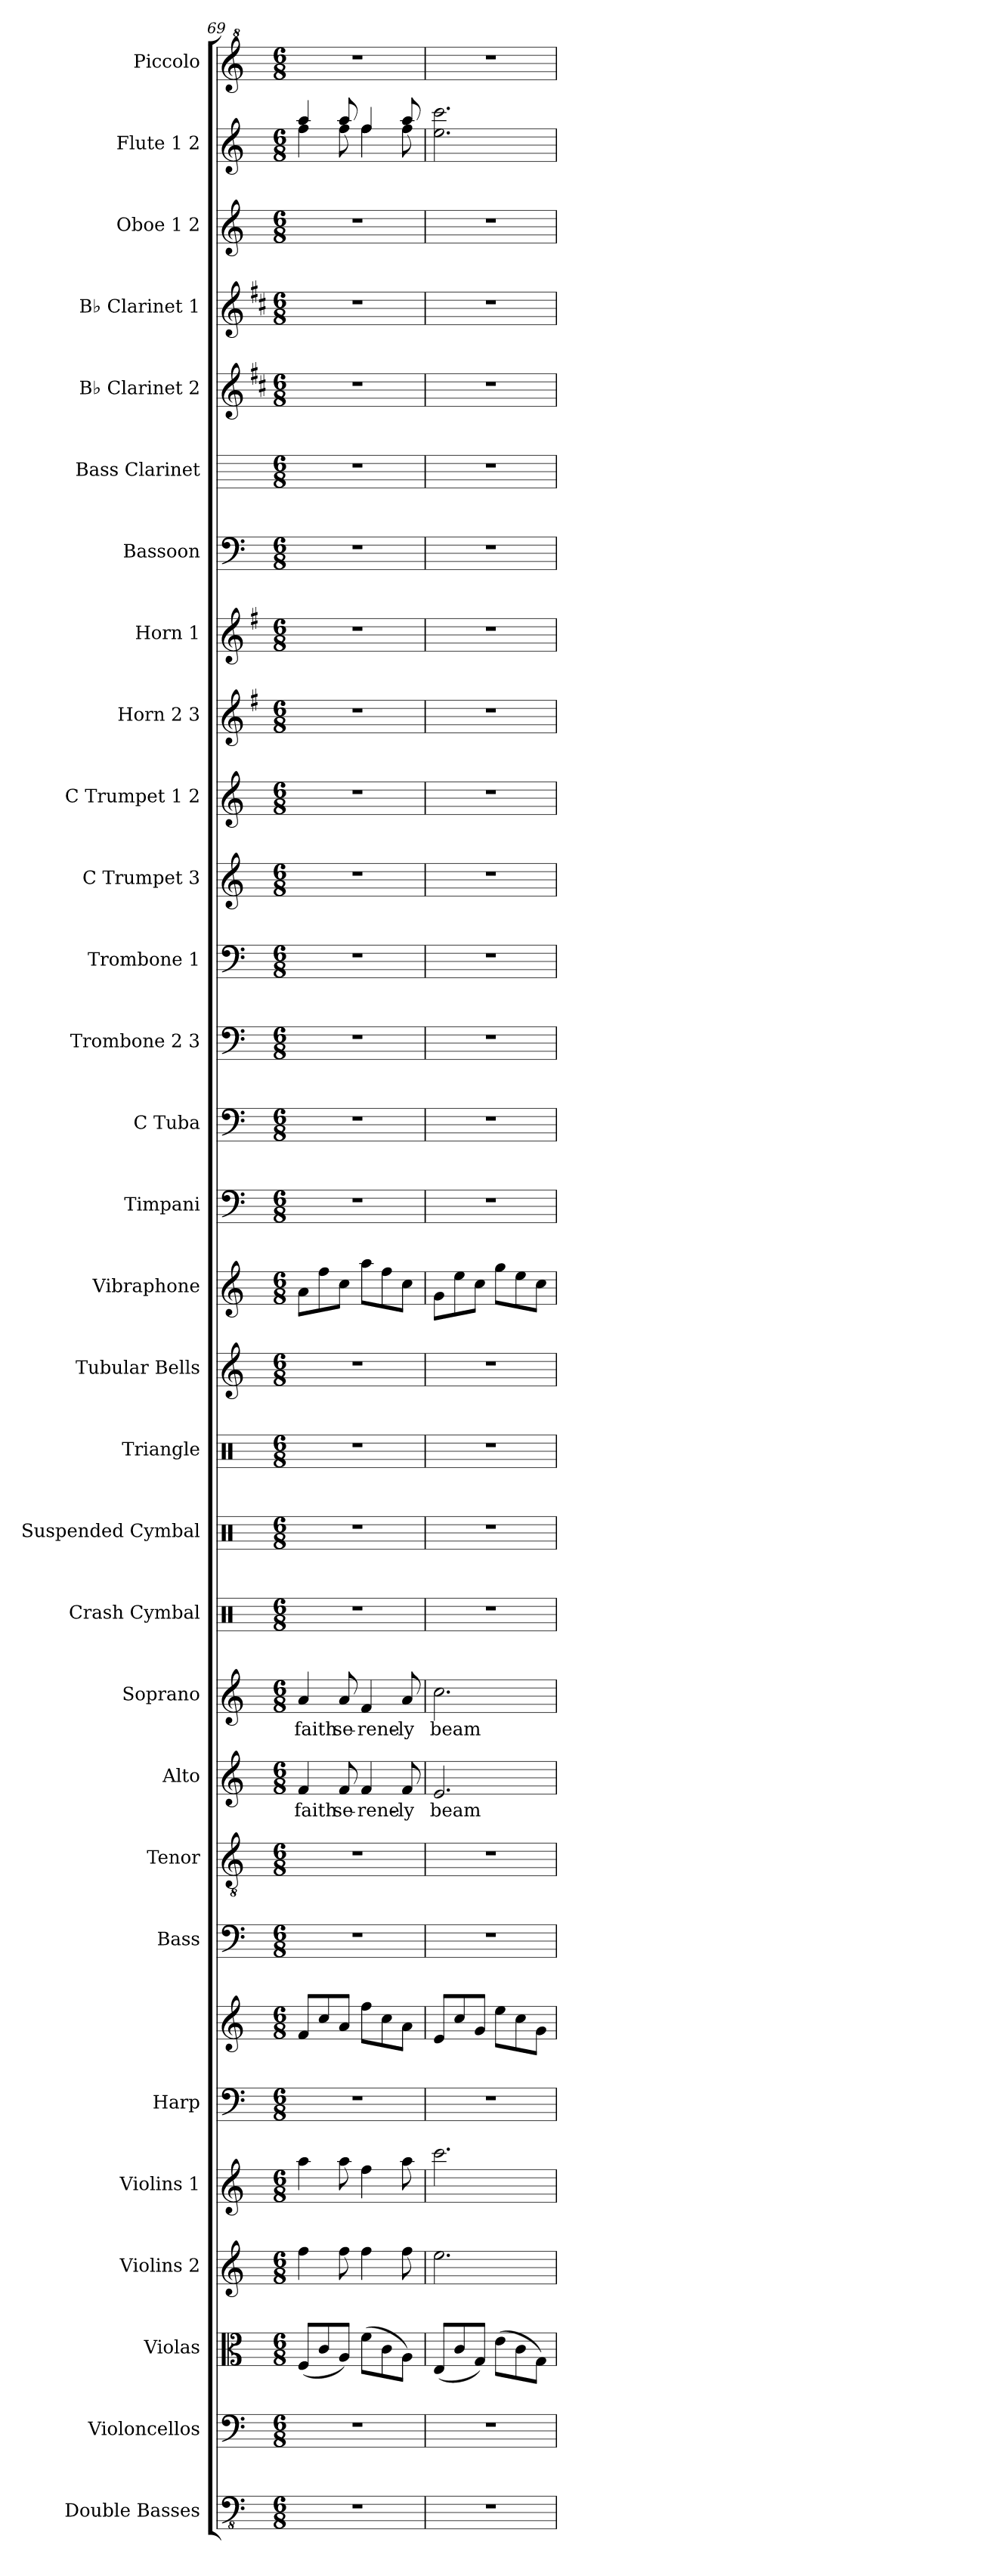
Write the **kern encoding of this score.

**kern	**kern	**kern	**kern	**kern	**kern	**kern	**kern	**kern	**kern	**text	**kern	**text	**kern	**kern	**kern	**kern	**kern	**kern	**kern	**kern	**kern	**kern	**kern	**kern	**kern	**kern	**kern	**kern	**kern	**kern	**kern	**kern
*part30	*part29	*part28	*part27	*part26	*part25	*part25	*part24	*part23	*part22	*part22	*part21	*part21	*part20	*part19	*part18	*part17	*part16	*part15	*part14	*part13	*part12	*part11	*part10	*part9	*part8	*part7	*part6	*part5	*part4	*part3	*part2	*part1
*staff31	*staff30	*staff29	*staff28	*staff27	*staff26	*staff25	*staff24	*staff23	*staff22	*staff22	*staff21	*staff21	*staff20	*staff19	*staff18	*staff17	*staff16	*staff15	*staff14	*staff13	*staff12	*staff11	*staff10	*staff9	*staff8	*staff7	*staff6	*staff5	*staff4	*staff3	*staff2	*staff1
*I"Double Basses	*I"Violoncellos	*I"Violas	*I"Violins 2	*I"Violins 1	*I"Harp	*	*I"Bass	*I"Tenor	*I"Alto	*	*I"Soprano	*	*I"Crash Cymbal	*I"Suspended Cymbal	*I"Triangle	*I"Tubular Bells	*I"Vibraphone	*I"Timpani	*I"C Tuba	*I"Trombone 2 3	*I"Trombone 1	*I"C Trumpet 3	*I"C Trumpet 1 2	*I"Horn 2 3	*I"Horn 1	*I"Bassoon	*I"Bass Clarinet	*I"B♭ Clarinet 2	*I"B♭ Clarinet 1	*I"Oboe 1 2	*I"Flute 1 2	*I"Piccolo
*I'Dbs.	*I'Vlcs.	*I'Vlas.	*I'Vlns. 2	*I'Vlns. 1	*I'Hrp.	*	*I'B.	*I'T.	*I'A.	*	*I'S.	*	*I'Cr. Cym.	*I'Susp. Cym.	*I'Trgl.	*I'Tu. Be.	*I'Vib.	*I'Timp.	*I'C Tu.	*I'Trb. 2 3	*I'Trb. 1	*I'C Tpt. 3	*I'C Tpt. 1 2	*I'Hn. 2 3	*I'Hn. 1	*I'Bsn.	*I'B. Cl.	*I'B♭ Cl. 2	*I'B♭ Cl. 1	*I'Ob. 1 2	*I'Fl. 1 2	*I'Picc.
*clefFv4	*clefF4	*clefC3	*clefG2	*clefG2	*clefF4	*clefG2	*clefF4	*clefGv2	*clefG2	*	*clefG2	*	*clefX	*clefX	*clefX	*clefG2	*	*clefF4	*clefF4	*clefF4	*clefF4	*clefG2	*clefG2	*clefG2	*clefG2	*clefF4	*	*clefG2	*clefG2	*clefG2	*clefG2	*clefG^2
*	*	*	*	*	*	*	*	*	*	*	*	*	*	*	*	*	*	*	*	*	*	*	*	*ITrd4c7	*ITrd4c7	*	*ITrd8c14	*ITrd1c2	*ITrd1c2	*	*	*ITrd-7c-12
*k[]	*k[]	*k[]	*k[]	*k[]	*k[]	*k[]	*k[]	*k[]	*k[]	*	*k[]	*	*k[]	*k[]	*k[]	*k[]	*k[]	*k[]	*k[]	*k[]	*k[]	*k[]	*k[]	*k[]	*k[]	*k[]	*k[]	*k[]	*k[]	*k[]	*k[]	*k[]
*C:	*C:	*C:	*C:	*C:	*C:	*C:	*C:	*C:	*C:	*	*C:	*	*C:	*C:	*C:	*C:	*C:	*C:	*C:	*C:	*C:	*C:	*C:	*C:	*C:	*C:	*C:	*C:	*C:	*C:	*C:	*C:
*M6/8	*M6/8	*M6/8	*M6/8	*M6/8	*M6/8	*M6/8	*M6/8	*M6/8	*M6/8	*	*M6/8	*	*M6/8	*M6/8	*M6/8	*M6/8	*M6/8	*M6/8	*M6/8	*M6/8	*M6/8	*M6/8	*M6/8	*M6/8	*M6/8	*M6/8	*M6/8	*M6/8	*M6/8	*M6/8	*M6/8	*M6/8
=69	=69	=69	=69	=69	=69	=69	=69	=69	=69	=69	=69	=69	=69	=69	=69	=69	=69	=69	=69	=69	=69	=69	=69	=69	=69	=69	=69	=69	=69	=69	=69	=69
*	*	*	*	*	*	*	*	*	*	*	*	*	*	*	*	*	*	*	*	*	*	*	*	*	*	*	*	*	*	*	*^	*
2.r	2.r	(8F/L	4ff\	4aa\	2.r	8f/L	2.r	2.r	4f/	faith	4a/	faith	2.r	2.r	2.r	2.r	8a\L	2.r	2.r	2.r	2.r	2.r	2.r	2.r	2.r	2.r	2.r	2.r	2.r	2.r	4aa/	4ff\	2.r
.	.	8c/	.	.	.	8cc/	.	.	.	.	.	.	.	.	.	.	8ff\	.	.	.	.	.	.	.	.	.	.	.	.	.	.	.	.
.	.	8A/J)	8ff\	8aa\	.	8a/J	.	.	8f/	se-	8a/	se-	.	.	.	.	8cc\J	.	.	.	.	.	.	.	.	.	.	.	.	.	8aa/	8ff\	.
.	.	(8f\L	4ff\	4ff\	.	8ff\L	.	.	4f/	-rene-	4f/	-rene-	.	.	.	.	8aa\L	.	.	.	.	.	.	.	.	.	.	.	.	.	4ff/	4ff\	.
.	.	8c\	.	.	.	8cc\	.	.	.	.	.	.	.	.	.	.	8ff\	.	.	.	.	.	.	.	.	.	.	.	.	.	.	.	.
.	.	8A\J)	8ff\	8aa\	.	8a\J	.	.	8f/	-ly	8a/	-ly	.	.	.	.	8cc\J	.	.	.	.	.	.	.	.	.	.	.	.	.	8aa/	8ff\	.
*	*	*	*	*	*	*	*	*	*	*	*	*	*	*	*	*	*	*	*	*	*	*	*	*	*	*	*	*	*	*	*v	*v	*
=70	=70	=70	=70	=70	=70	=70	=70	=70	=70	=70	=70	=70	=70	=70	=70	=70	=70	=70	=70	=70	=70	=70	=70	=70	=70	=70	=70	=70	=70	=70	=70	=70
2.r	2.r	(8E/L	2.ee\	2.ccc\	2.r	8e/L	2.r	2.r	2.e/	beam-	2.cc\	beam-	2.r	2.r	2.r	2.r	8g\L	2.r	2.r	2.r	2.r	2.r	2.r	2.r	2.r	2.r	2.r	2.r	2.r	2.r	2.ee\ 2.ccc\	2.r
.	.	8c/	.	.	.	8cc/	.	.	.	.	.	.	.	.	.	.	8ee\	.	.	.	.	.	.	.	.	.	.	.	.	.	.	.
.	.	8G/J)	.	.	.	8g/J	.	.	.	.	.	.	.	.	.	.	8cc\J	.	.	.	.	.	.	.	.	.	.	.	.	.	.	.
.	.	(8e\L	.	.	.	8ee\L	.	.	.	.	.	.	.	.	.	.	8gg\L	.	.	.	.	.	.	.	.	.	.	.	.	.	.	.
.	.	8c\	.	.	.	8cc\	.	.	.	.	.	.	.	.	.	.	8ee\	.	.	.	.	.	.	.	.	.	.	.	.	.	.	.
.	.	8G\J)	.	.	.	8g\J	.	.	.	.	.	.	.	.	.	.	8cc\J	.	.	.	.	.	.	.	.	.	.	.	.	.	.	.
=	=	=	=	=	=	=	=	=	=	=	=	=	=	=	=	=	=	=	=	=	=	=	=	=	=	=	=	=	=	=	=	=
*-	*-	*-	*-	*-	*-	*-	*-	*-	*-	*-	*-	*-	*-	*-	*-	*-	*-	*-	*-	*-	*-	*-	*-	*-	*-	*-	*-	*-	*-	*-	*-	*-
